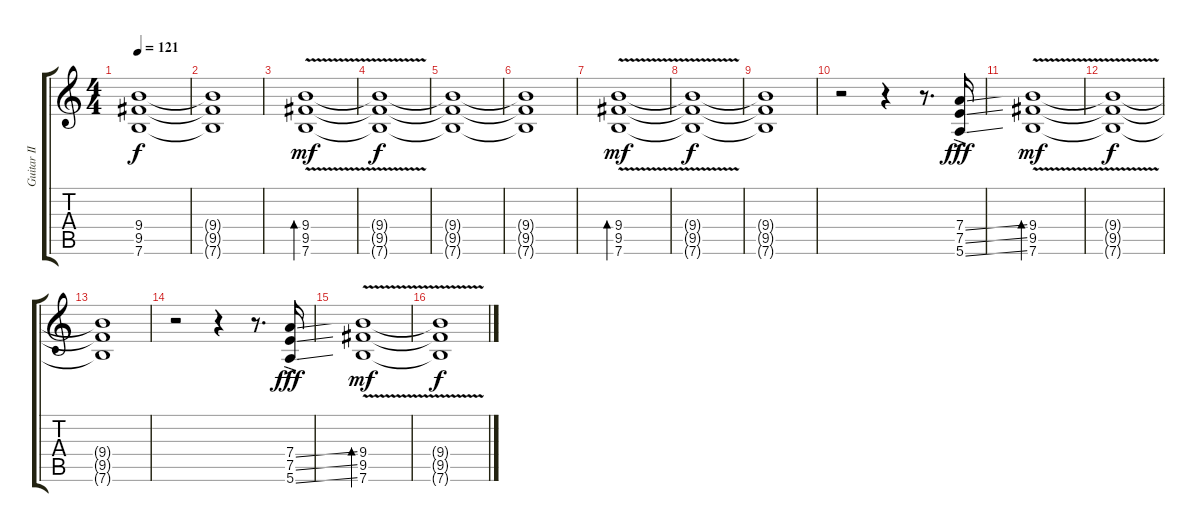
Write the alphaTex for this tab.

\track ("Guitar II" "Guitar II") {instrument overdrivenguitar}
\staff {score tabs}
\tuning (E4 B3 G3 D3 A2 E2) {hide}
\ts (4 4)
\tempo 121
\clef g2
\ks c
(9.4{t} 9.5{t} 7.6{t}).1{dy f} |
(9.4{t} 9.5{t} 7.6{t}).1 |
(9.4{v} 9.5 7.6).1{bd 120 dy mf} |
(9.4{t} 9.5{t} 7.6{t}).1{dy f} |
(9.4{t} 9.5{t} 7.6{t}).1 |
(9.4{t} 9.5{t} 7.6{t}).1 |
(9.4{v} 9.5 7.6).1{bd 120 dy mf} |
(9.4{t} 9.5{t} 7.6{t}).1{dy f} |
(9.4{t} 9.5{t} 7.6{t}).1 |
r.2 r.4 r.8{d} (7.4{ss ac} 7.5{ss} 5.6{ss}).16{dy fff} |
(9.4{v} 9.5 7.6).1{bd 120 dy mf} |
(9.4{t} 9.5{t} 7.6{t}).1{dy f} |
(9.4{t} 9.5{t} 7.6{t}).1 |
r.2 r.4 r.8{d} (7.4{ss ac} 7.5{ss} 5.6{ss}).16{dy fff} |
(9.4{v} 9.5 7.6).1{bd 120 dy mf} |
(9.4{t} 9.5{t} 7.6{t}).1{dy f}
